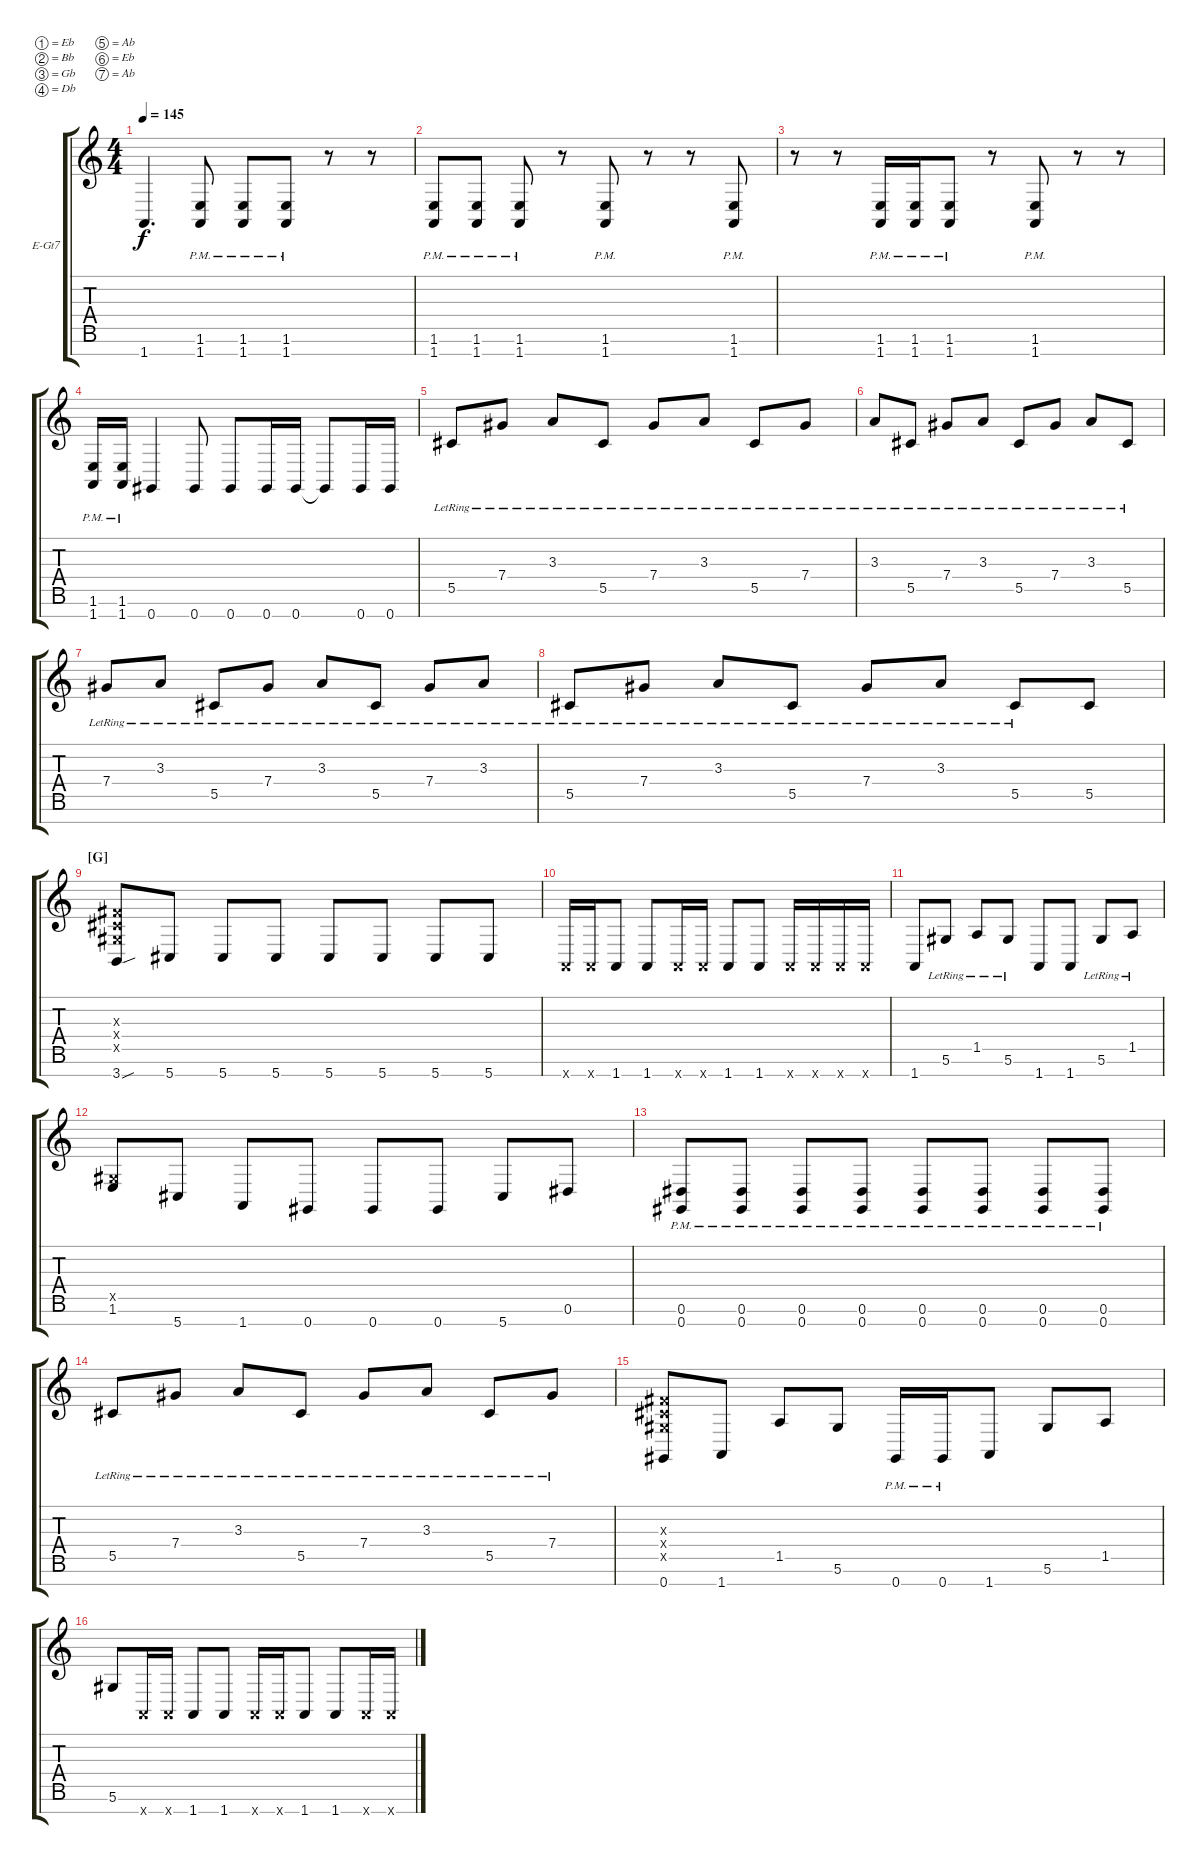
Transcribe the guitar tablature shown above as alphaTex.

\defaultSystemsLayout 4
\bracketExtendMode groupsimilarinstruments
\firstSystemTrackNameOrientation horizontal
\otherSystemsTrackNameOrientation horizontal
\track ("Guitar 2" "E-Gt7") {instrument distortionguitar}
\staff {score tabs}
\tuning (Eb4 Bb3 Gb3 Db3 Ab2 Eb2 Ab1)
\ts (4 4)
\tempo 145
\clef g2
\ks c
1.7.4{d dy f} (1.7{pm} 1.6{pm}).8 (1.7{pm} 1.6{pm}).8 (1.6{pm} 1.7{pm}).8 r.8 r.8 |
(1.7{pm} 1.6{pm}).8 (1.7{pm} 1.6{pm}).8 (1.6{pm} 1.7{pm}).8 r.8 (1.7{pm} 1.6{pm}).8 r.8 r.8 (1.7{pm} 1.6{pm}).8 |
r.8 r.8 (1.7{pm} 1.6{pm}).16 (1.7{pm} 1.6{pm}).16 (1.7{pm} 1.6{pm}).8 r.8 (1.7{pm} 1.6{pm}).8 r.8 r.8 |
(1.7{pm} 1.6{pm}).16 (1.7{pm} 1.6{pm}).16 0.7.4 0.7.8 0.7.8 0.7.16 0.7.16 0.7{t}.8 0.7.16 0.7.16 |
5.5{lr}.8 7.4{lr}.8 3.3{lr}.8 5.5{lr}.8 7.4{lr}.8 3.3{lr}.8 5.5{lr}.8 7.4{lr}.8 |
3.3{lr}.8 5.5{lr}.8 7.4{lr}.8 3.3{lr}.8 5.5{lr}.8 7.4{lr}.8 3.3{lr}.8 5.5{lr}.8 |
7.4{lr}.8 3.3{lr}.8 5.5{lr}.8 7.4{lr}.8 3.3{lr}.8 5.5{lr}.8 7.4{lr}.8 3.3{lr}.8 |
5.5{lr}.8 7.4{lr}.8 3.3{lr}.8 5.5{lr}.8 7.4{lr}.8 3.3{lr}.8 5.5{lr}.8 5.5.8 |
\section ("G" "")
(3.7{sou} 0.3{x} 0.5{x} 0.4{x}).8 5.7.8 5.7.8 5.7.8 5.7.8 5.7.8 5.7.8 5.7.8 |
1.7{x}.16 1.7{x}.16 1.7.8 1.7.8 1.7{x}.16 1.7{x}.16 1.7.8 1.7.8 1.7{x}.16 1.7{x}.16 1.7{x}.16 1.7{x}.16 |
1.7.8 5.6{lr}.8 1.5{lr}.8 5.6{lr}.8 1.7.8 1.7.8 5.6{lr}.8 1.5{lr}.8 |
(1.6 0.5{x}).8 5.7.8 1.7.8 0.7.8 0.7.8 0.7.8 5.7.8 0.6.8 |
(0.7{pm} 0.6{pm}).8 (0.7{pm} 0.6{pm}).8 (0.7{pm} 0.6{pm}).8 (0.7{pm} 0.6{pm}).8 (0.7{pm} 0.6{pm}).8 (0.7{pm} 0.6{pm}).8 (0.7{pm} 0.6{pm}).8 (0.7{pm} 0.6{pm}).8 |
5.5{lr}.8 7.4{lr}.8 3.3{lr}.8 5.5{lr}.8 7.4{lr}.8 3.3{lr}.8 5.5{lr}.8 7.4{lr}.8 |
(0.7 0.5{x} 0.4{x} 0.3{x}).8 1.7.8 1.5.8 5.6.8 0.7{pm}.16 0.7{pm}.16 1.7.8 5.6.8 1.5.8 |
5.6.8 1.7{x}.16 1.7{x}.16 1.7.8 1.7.8 1.7{x}.16 1.7{x}.16 1.7.8 1.7.8 1.7{x}.16 1.7{x}.16
